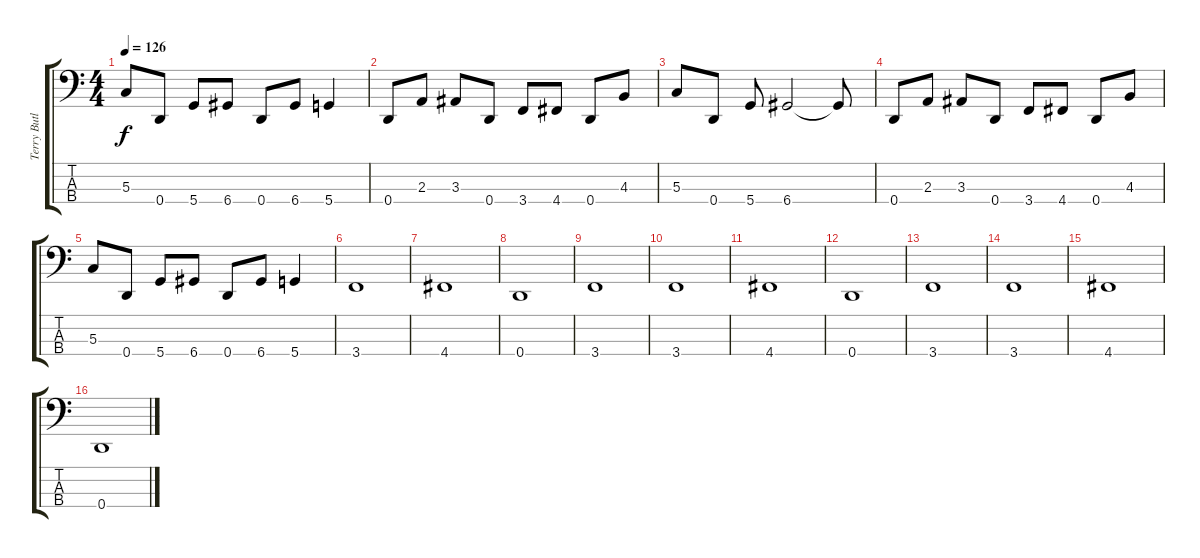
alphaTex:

\track ("Terry Butler (Bass)" "Terry Butl") {instrument electricbasspick}
\staff {score tabs}
\tuning (F2 C2 G1 D1) {hide}
\ts (4 4)
\tempo 126
\clef f4
\ks c
5.3.8{dy f} 0.4.8 5.4.8 6.4.8 0.4.8 6.4.8 5.4.4 |
0.4.8 2.3.8 3.3.8 0.4.8 3.4.8 4.4.8 0.4.8 4.3.8 |
5.3.8 0.4.8 5.4.8 6.4.2 6.4{t}.8 |
0.4.8 2.3.8 3.3.8 0.4.8 3.4.8 4.4.8 0.4.8 4.3.8 |
5.3.8 0.4.8 5.4.8 6.4.8 0.4.8 6.4.8 5.4.4 |
3.4.1 |
4.4.1 |
0.4.1 |
3.4.1 |
3.4.1 |
4.4.1 |
0.4.1 |
3.4.1 |
3.4.1 |
4.4.1 |
0.4.1
